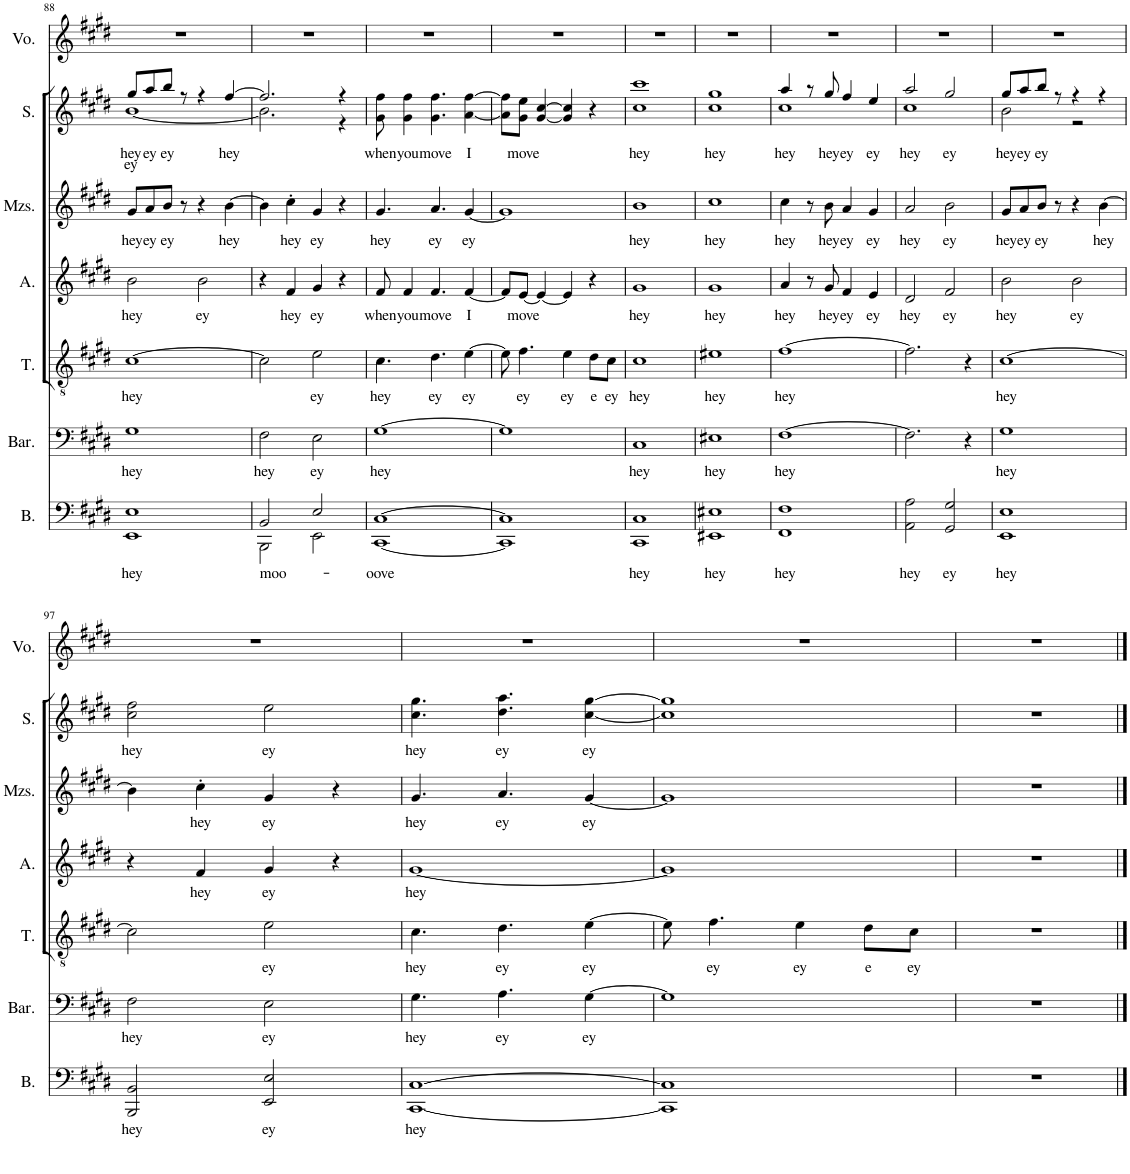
**kern	**text	**kern	**text	**kern	**text	**kern	**text	**kern	**text	**kern	**text	**kern
*part7	*part7	*part6	*part6	*part5	*part5	*part4	*part4	*part3	*part3	*part2	*part2	*part1
*staff7	*staff7	*staff6	*staff6	*staff5	*staff5	*staff4	*staff4	*staff3	*staff3	*staff2	*staff2	*staff1
*I"Bass	*	*I"Baritone	*	*I"Tenor	*	*I"Alto	*	*I"Mezzo-soprano	*	*I"Soprano	*	*I"Voice
*I'B.	*	*I'Bar.	*	*I'T.	*	*I'A.	*	*I'Mzs.	*	*I'S.	*	*I'Vo.
!!LO:PB:g=z
*clefF4	*	*clefF4	*	*clefGv2	*	*clefG2	*	*clefG2	*	*clefG2	*	*clefG2
*k[f#c#g#d#]	*	*k[f#c#g#d#]	*	*k[f#c#g#d#]	*	*k[f#c#g#d#]	*	*k[f#c#g#d#]	*	*k[f#c#g#d#]	*	*k[f#c#g#d#]
*M4/4	*	*M4/4	*	*M4/4	*	*M4/4	*	*M4/4	*	*M4/4	*	*M4/4
=88	=88	=88	=88	=88	=88	=88	=88	=88	=88	=88	=88	=88
*^	*	*	*	*	*	*	*	*	*	*	*	*
!	!	!LO:LY:b	!	!LO:LY:b	!	!LO:LY:b	!	!LO:LY:b	!	!LO:LY:b	!	!LO:LY:b	!
*	*	*	*	*	*	*	*	*	*	*	*^	*	*
!	!	!	!	!	!	!	!	!	!	!	!	!	!LO:LY:b	!
1E	1EE	hey	1G#	hey	[1c#	hey	2b\	hey	8g#/L	hey	8gg#/L	[1b	ey	1r
!	!	!	!	!	!	!	!	!	!	!LO:LY:b	!	!	!LO:LY:b	!
.	.	.	.	.	.	.	.	.	8a/	ey	8aa/	.	ey	.
!	!	!	!	!	!	!	!	!	!	!LO:LY:b	!	!	!LO:LY:b	!
.	.	.	.	.	.	.	.	.	8b/J	ey	8bb/J	.	ey	.
.	.	.	.	.	.	.	.	.	8r	.	8r	.	.	.
!	!	!	!	!	!	!	!	!LO:LY:b	!	!	!	!	!	!
.	.	.	.	.	.	.	2b\	ey	4r	.	4r	.	.	.
!	!	!	!	!	!	!	!	!	!	!LO:LY:b	!	!	!LO:LY:b	!
.	.	.	.	.	.	.	.	.	[4b\	hey	[4ff#/	.	hey	.
=89	=89	=89	=89	=89	=89	=89	=89	=89	=89	=89	=89	=89	=89	=89
!	!	!LO:LY:b	!	!LO:LY:b	!	!	!	!	!	!	!	!	!	!
2BB/	2BBB\	moo-	2F#\	hey	2c#\]	.	4r	.	4b\]	.	2.ff#/]	2.b\]	.	1r
!	!	!	!	!	!	!	!	!LO:LY:b	!	!LO:LY:b	!	!	!	!
.	.	.	.	.	.	.	4f#/	hey	4cc#'\	hey	.	.	.	.
!	!	!	!	!LO:LY:b	!	!LO:LY:b	!	!LO:LY:b	!	!LO:LY:b	!	!	!	!
2E/	2EE\	.	2E\	ey	2e\	ey	4g#/	ey	4g#/	ey	.	.	.	.
.	.	.	.	.	.	.	4r	.	4r	.	4r	4r	.	.
=90	=90	=90	=90	=90	=90	=90	=90	=90	=90	=90	=90	=90	=90	=90
!	!	!LO:LY:b	!	!LO:LY:b	!	!LO:LY:b	!	!LO:LY:b	!	!LO:LY:b	!	!	!LO:LY:b	!
*	*	*	*	*	*	*	*	*	*	*	*v	*v	*	*
[1C#	[1CC#	-oove	[1G#	hey	4.c#\	hey	8f#/	when	4.g#/	hey	8g#\ 8ff#\	when	1r
!	!	!	!	!	!	!	!	!LO:LY:b	!	!	!	!LO:LY:b	!
.	.	.	.	.	.	.	4f#/	you	.	.	4g#\ 4ff#\	you	.
!	!	!	!	!	!	!LO:LY:b	!	!LO:LY:b	!	!LO:LY:b	!	!LO:LY:b	!
.	.	.	.	.	4.d#\	ey	4.f#/	move	4.a/	ey	4.g#\ 4.ff#\	move	.
!	!	!	!	!	!	!LO:LY:b	!	!LO:LY:b	!	!LO:LY:b	!	!LO:LY:b	!
.	.	.	.	.	[4e\	ey	[4f#/	I	[4g#/	ey	[4a\ [4ff#\	I	.
=91	=91	=91	=91	=91	=91	=91	=91	=91	=91	=91	=91	=91	=91
1C#]	1CC#]	.	1G#]	.	8e\]	.	8f#/L]	.	1g#]	.	8a\] 8ff#\]L	.	1r
!	!	!	!	!	!	!LO:LY:b	!	!LO:LY:b	!	!	!	!LO:LY:b	!
.	.	.	.	.	4.f#\	ey	[8e/J	move	.	.	8g#\ 8ee\J	move	.
.	.	.	.	.	.	.	4e/_	.	.	.	[4g#/ [4cc#/	.	.
!	!	!	!	!	!	!LO:LY:b	!	!	!	!	!	!	!
.	.	.	.	.	4e\	ey	4e/]	.	.	.	4g#/] 4cc#/]	.	.
!	!	!	!	!	!	!LO:LY:b	!	!	!	!	!	!	!
.	.	.	.	.	8d#\L	e	4r	.	.	.	4r	.	.
!	!	!	!	!	!	!LO:LY:b	!	!	!	!	!	!	!
.	.	.	.	.	8c#\J	ey	.	.	.	.	.	.	.
*v	*v	*	*	*	*	*	*	*	*	*	*	*	*
=92	=92	=92	=92	=92	=92	=92	=92	=92	=92	=92	=92	=92
!	!LO:LY:b	!	!LO:LY:b	!	!LO:LY:b	!	!LO:LY:b	!	!LO:LY:b	!	!LO:LY:b	!
*	*	*	*	*	*	*	*	*	*	*^	*	*
1CC# 1C#	hey	1C#	hey	1c#	hey	1g#	hey	1b	hey	1ccc#	1cc#	hey	1r
=93	=93	=93	=93	=93	=93	=93	=93	=93	=93	=93	=93	=93	=93
!	!LO:LY:b	!	!LO:LY:b	!	!LO:LY:b	!	!LO:LY:b	!	!LO:LY:b	!	!	!LO:LY:b	!
1EE#X 1E#X	hey	1E#X	hey	1e#X	hey	1g#	hey	1cc#	hey	1gg#	1cc#	hey	1r
=94	=94	=94	=94	=94	=94	=94	=94	=94	=94	=94	=94	=94	=94
!	!LO:LY:b	!	!LO:LY:b	!	!LO:LY:b	!	!LO:LY:b	!	!LO:LY:b	!	!	!LO:LY:b	!
1FF# 1F#	hey	[1F#	hey	[1f#	hey	4a/	hey	4cc#\	hey	4aa/	1cc#	hey	1r
.	.	.	.	.	.	8r	.	8r	.	8r	.	.	.
!	!	!	!	!	!	!	!LO:LY:b	!	!LO:LY:b	!	!	!LO:LY:b	!
.	.	.	.	.	.	8g#/	hey	8b\	hey	8gg#/	.	hey	.
!	!	!	!	!	!	!	!LO:LY:b	!	!LO:LY:b	!	!	!LO:LY:b	!
.	.	.	.	.	.	4f#/	ey	4a/	ey	4ff#/	.	ey	.
!	!	!	!	!	!	!	!LO:LY:b	!	!LO:LY:b	!	!	!LO:LY:b	!
.	.	.	.	.	.	4e/	ey	4g#/	ey	4ee/	.	ey	.
=95	=95	=95	=95	=95	=95	=95	=95	=95	=95	=95	=95	=95	=95
!	!LO:LY:b	!	!	!	!	!	!LO:LY:b	!	!LO:LY:b	!	!	!LO:LY:b	!
2AA\ 2A\	hey	2.F#\]	.	2.f#\]	.	2d#/	hey	2a/	hey	2aa/	1cc#	hey	1r
!	!LO:LY:b	!	!	!	!	!	!LO:LY:b	!	!LO:LY:b	!	!	!LO:LY:b	!
2GG#/ 2G#/	ey	.	.	.	.	2f#/	ey	2b\	ey	2gg#/	.	ey	.
.	.	4r	.	4r	.	.	.	.	.	.	.	.	.
=96	=96	=96	=96	=96	=96	=96	=96	=96	=96	=96	=96	=96	=96
!	!LO:LY:b	!	!LO:LY:b	!	!LO:LY:b	!	!LO:LY:b	!	!LO:LY:b	!	!	!LO:LY:b	!
1EE 1E	hey	1G#	hey	[1c#	hey	2b\	hey	8g#/L	hey	8gg#/L	2b\	hey	1r
!	!	!	!	!	!	!	!	!	!LO:LY:b	!	!	!LO:LY:b	!
.	.	.	.	.	.	.	.	8a/	ey	8aa/	.	ey	.
!	!	!	!	!	!	!	!	!	!LO:LY:b	!	!	!LO:LY:b	!
.	.	.	.	.	.	.	.	8b/J	ey	8bb/J	.	ey	.
.	.	.	.	.	.	.	.	8r	.	8r	.	.	.
!	!	!	!	!	!	!	!LO:LY:b	!	!	!	!	!	!
.	.	.	.	.	.	2b\	ey	4r	.	4r	2r	.	.
!	!	!	!	!	!	!	!	!	!LO:LY:b	!	!	!	!
.	.	.	.	.	.	.	.	[4b\	hey	4r	.	.	.
*	*	*	*	*	*	*	*	*	*	*v	*v	*	*
!!LO:LB:g=z
=97	=97	=97	=97	=97	=97	=97	=97	=97	=97	=97	=97	=97
!	!LO:LY:b	!	!LO:LY:b	!	!	!	!	!	!	!	!LO:LY:b	!
2BBB/ 2BB/	hey	2F#\	hey	2c#\]	.	4r	.	4b\]	.	2cc#\ 2ff#\	hey	1r
!	!	!	!	!	!	!	!LO:LY:b	!	!LO:LY:b	!	!	!
.	.	.	.	.	.	4f#/	hey	4cc#'\	hey	.	.	.
!	!LO:LY:b	!	!LO:LY:b	!	!LO:LY:b	!	!LO:LY:b	!	!LO:LY:b	!	!LO:LY:b	!
2EE/ 2E/	ey	2E\	ey	2e\	ey	4g#/	ey	4g#/	ey	2ee\	ey	.
.	.	.	.	.	.	4r	.	4r	.	.	.	.
=98	=98	=98	=98	=98	=98	=98	=98	=98	=98	=98	=98	=98
!	!LO:LY:b	!	!LO:LY:b	!	!LO:LY:b	!	!LO:LY:b	!	!LO:LY:b	!	!LO:LY:b	!
[1CC# [1C#	hey	4.G#\	hey	4.c#\	hey	[1g#	hey	4.g#/	hey	4.cc#\ 4.gg#\	hey	1r
!	!	!	!LO:LY:b	!	!LO:LY:b	!	!	!	!LO:LY:b	!	!LO:LY:b	!
.	.	4.A\	ey	4.d#\	ey	.	.	4.a/	ey	4.dd#\ 4.aa\	ey	.
!	!	!	!LO:LY:b	!	!LO:LY:b	!	!	!	!LO:LY:b	!	!LO:LY:b	!
.	.	[4G#\	ey	[4e\	ey	.	.	[4g#/	ey	[4cc#\ [4gg#\	ey	.
=99	=99	=99	=99	=99	=99	=99	=99	=99	=99	=99	=99	=99
1CC#] 1C#]	.	1G#]	.	8e\]	.	1g#]	.	1g#]	.	1cc#] 1gg#]	.	1r
!	!	!	!	!	!LO:LY:b	!	!	!	!	!	!	!
.	.	.	.	4.f#\	ey	.	.	.	.	.	.	.
!	!	!	!	!	!LO:LY:b	!	!	!	!	!	!	!
.	.	.	.	4e\	ey	.	.	.	.	.	.	.
!	!	!	!	!	!LO:LY:b	!	!	!	!	!	!	!
.	.	.	.	8d#\L	e	.	.	.	.	.	.	.
!	!	!	!	!	!LO:LY:b	!	!	!	!	!	!	!
.	.	.	.	8c#\J	ey	.	.	.	.	.	.	.
=100	=100	=100	=100	=100	=100	=100	=100	=100	=100	=100	=100	=100
1r	.	1r	.	1r	.	1r	.	1r	.	1r	.	1r
==	==	==	==	==	==	==	==	==	==	==	==	==
*-	*-	*-	*-	*-	*-	*-	*-	*-	*-	*-	*-	*-
